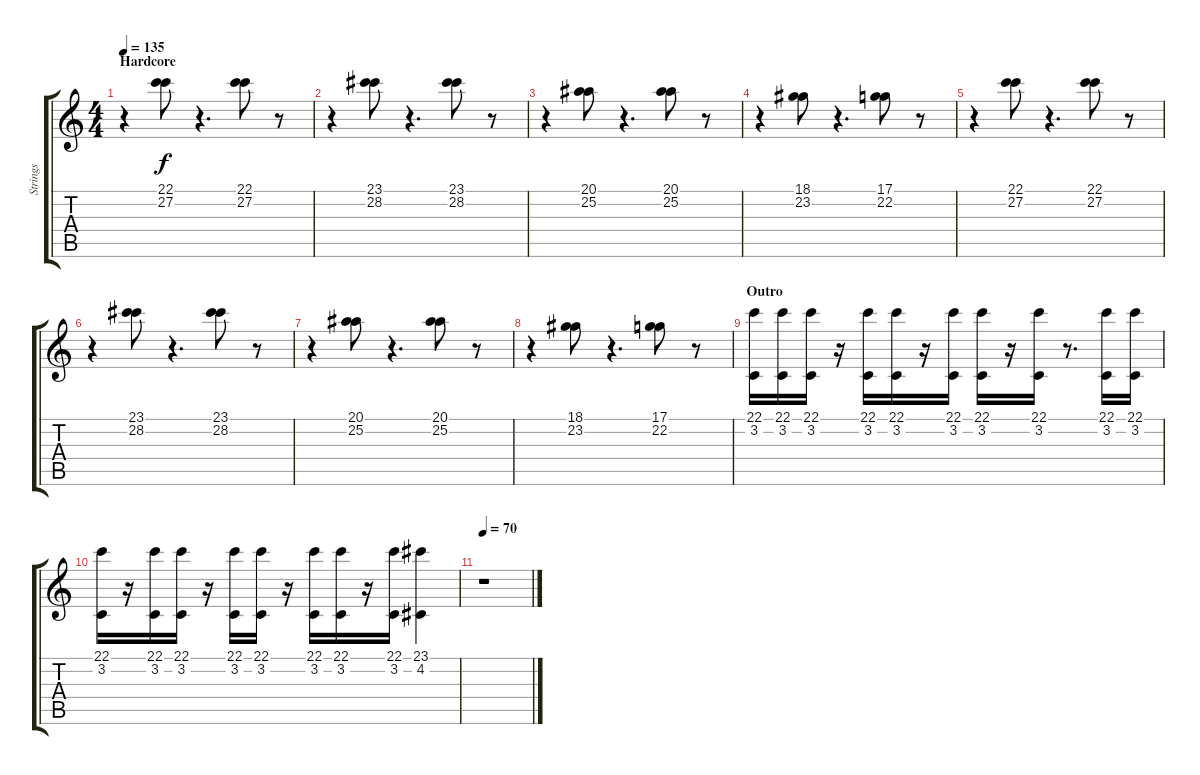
\track ("Strings" "Strings") {instrument stringensemble2}
\staff {score tabs}
\tuning (D4 A3 F3 C3 G2 C2) {hide}
\ts (4 4)
\section ("" "Hardcore")
\tempo 135
\clef g2
\ks c
r.4{dy f volume 16 instrument stringensemble1} (22.1 27.2).8 r.4{d} (22.1 27.2).8 r.8 |
r.4 (23.1 28.2).8 r.4{d} (23.1 28.2).8 r.8 |
r.4 (20.1 25.2).8 r.4{d} (20.1 25.2).8 r.8 |
r.4 (18.1 23.2).8 r.4{d} (17.1 22.2).8 r.8 |
r.4 (22.1 27.2).8 r.4{d} (22.1 27.2).8 r.8 |
r.4 (23.1 28.2).8 r.4{d} (23.1 28.2).8 r.8 |
r.4 (20.1 25.2).8 r.4{d} (20.1 25.2).8 r.8 |
r.4 (18.1 23.2).8 r.4{d} (17.1 22.2).8 r.8 |
\section ("" "Outro")
(22.1 3.2).16{instrument stringensemble1} (22.1 3.2).16 (22.1 3.2).16 r.16 (22.1 3.2).16 (22.1 3.2).16 r.16 (22.1 3.2).16 (22.1 3.2).16 r.16 (22.1 3.2).16 r.8{d} (22.1 3.2).16 (22.1 3.2).16 |
(22.1 3.2).16 r.16 (22.1 3.2).16 (22.1 3.2).16 r.16 (22.1 3.2).16 (22.1 3.2).16 r.16 (22.1 3.2).16 (22.1 3.2).16 r.16 (22.1 3.2).16 (23.1 4.2).4 |
\tempo 70
r.1
